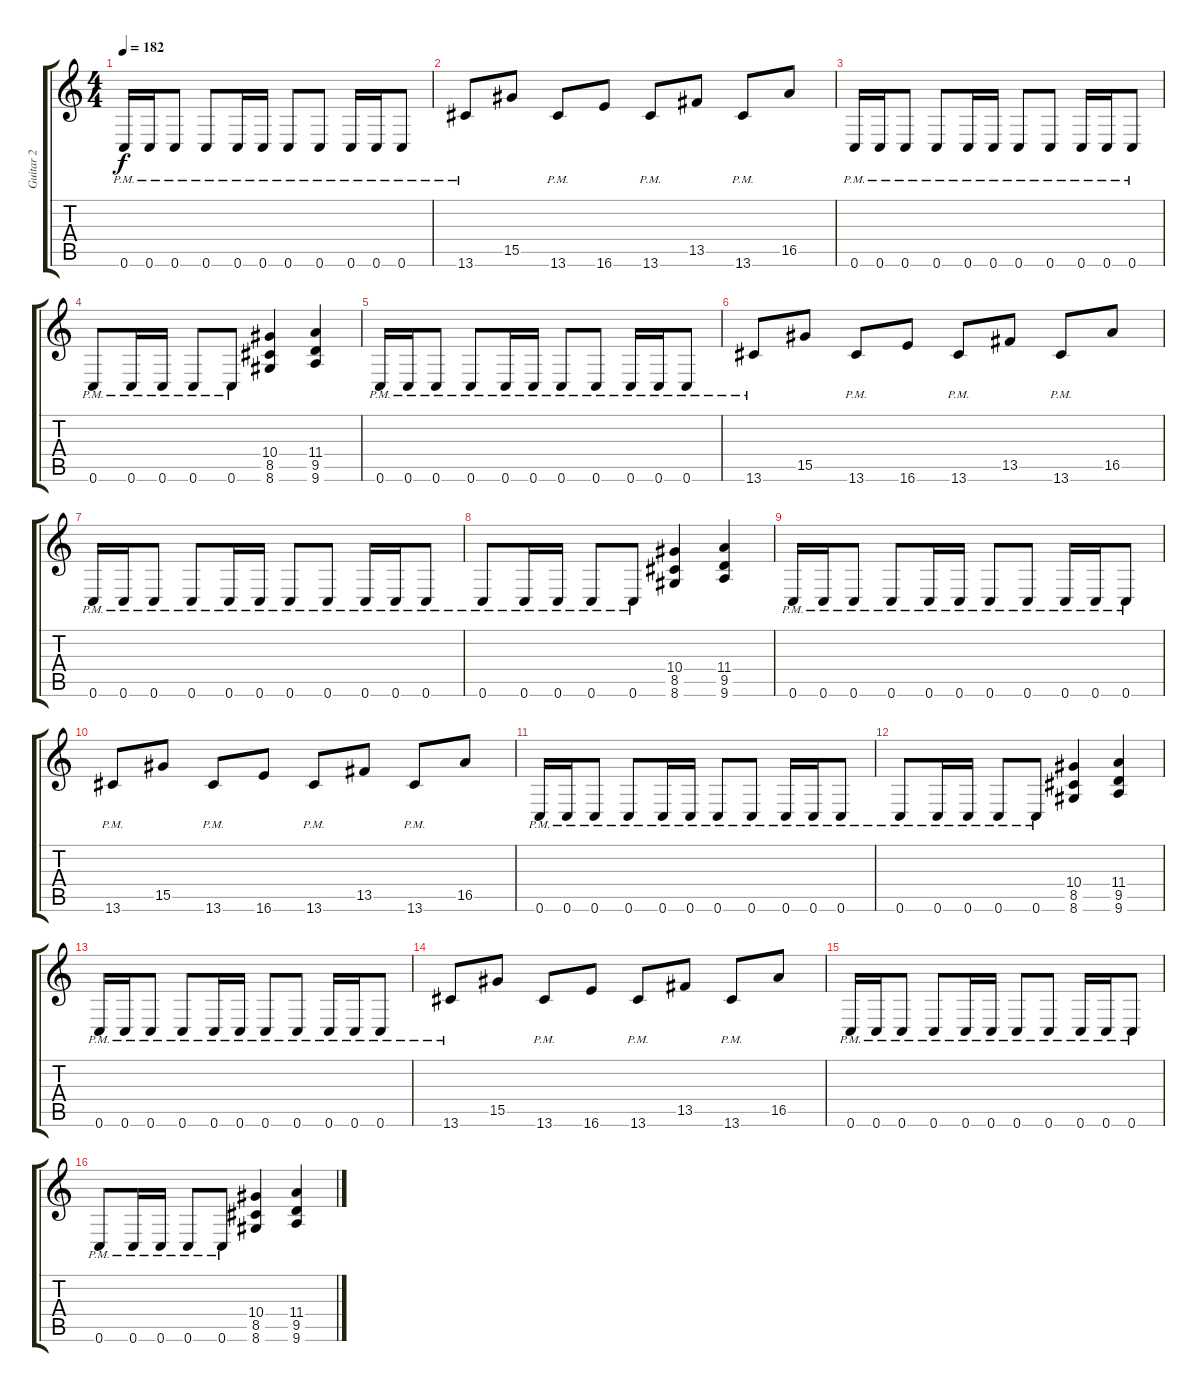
\track ("Guitar 2" "Guitar 2") {instrument distortionguitar}
\staff {score tabs}
\tuning (C4 G3 Eb3 Bb2 F2 C2) {hide}
\ts (4 4)
\tempo 182
\clef g2
\ks c
0.6{pm}.16{dy f} 0.6{pm}.16 0.6{pm}.8 0.6{pm}.8 0.6{pm}.16 0.6{pm}.16 0.6{pm}.8 0.6{pm}.8 0.6{pm}.16 0.6{pm}.16 0.6{pm}.8 |
13.6{pm}.8 15.5.8 13.6{pm}.8 16.6.8 13.6{pm}.8 13.5.8 13.6{pm}.8 16.5.8 |
0.6{pm}.16 0.6{pm}.16 0.6{pm}.8 0.6{pm}.8 0.6{pm}.16 0.6{pm}.16 0.6{pm}.8 0.6{pm}.8 0.6{pm}.16 0.6{pm}.16 0.6{pm}.8 |
0.6{pm}.8 0.6{pm}.16 0.6{pm}.16 0.6{pm}.8 0.6{pm}.8 (10.4 8.5 8.6).4 (11.4 9.5 9.6).4 |
0.6{pm}.16 0.6{pm}.16 0.6{pm}.8 0.6{pm}.8 0.6{pm}.16 0.6{pm}.16 0.6{pm}.8 0.6{pm}.8 0.6{pm}.16 0.6{pm}.16 0.6{pm}.8 |
13.6{pm}.8 15.5.8 13.6{pm}.8 16.6.8 13.6{pm}.8 13.5.8 13.6{pm}.8 16.5.8 |
0.6{pm}.16 0.6{pm}.16 0.6{pm}.8 0.6{pm}.8 0.6{pm}.16 0.6{pm}.16 0.6{pm}.8 0.6{pm}.8 0.6{pm}.16 0.6{pm}.16 0.6{pm}.8 |
0.6{pm}.8 0.6{pm}.16 0.6{pm}.16 0.6{pm}.8 0.6{pm}.8 (10.4 8.5 8.6).4 (11.4 9.5 9.6).4 |
0.6{pm}.16 0.6{pm}.16 0.6{pm}.8 0.6{pm}.8 0.6{pm}.16 0.6{pm}.16 0.6{pm}.8 0.6{pm}.8 0.6{pm}.16 0.6{pm}.16 0.6{pm}.8 |
13.6{pm}.8 15.5.8 13.6{pm}.8 16.6.8 13.6{pm}.8 13.5.8 13.6{pm}.8 16.5.8 |
0.6{pm}.16 0.6{pm}.16 0.6{pm}.8 0.6{pm}.8 0.6{pm}.16 0.6{pm}.16 0.6{pm}.8 0.6{pm}.8 0.6{pm}.16 0.6{pm}.16 0.6{pm}.8 |
0.6{pm}.8 0.6{pm}.16 0.6{pm}.16 0.6{pm}.8 0.6{pm}.8 (10.4 8.5 8.6).4 (11.4 9.5 9.6).4 |
0.6{pm}.16 0.6{pm}.16 0.6{pm}.8 0.6{pm}.8 0.6{pm}.16 0.6{pm}.16 0.6{pm}.8 0.6{pm}.8 0.6{pm}.16 0.6{pm}.16 0.6{pm}.8 |
13.6{pm}.8 15.5.8 13.6{pm}.8 16.6.8 13.6{pm}.8 13.5.8 13.6{pm}.8 16.5.8 |
0.6{pm}.16 0.6{pm}.16 0.6{pm}.8 0.6{pm}.8 0.6{pm}.16 0.6{pm}.16 0.6{pm}.8 0.6{pm}.8 0.6{pm}.16 0.6{pm}.16 0.6{pm}.8 |
0.6{pm}.8 0.6{pm}.16 0.6{pm}.16 0.6{pm}.8 0.6{pm}.8 (10.4 8.5 8.6).4 (11.4 9.5 9.6).4
